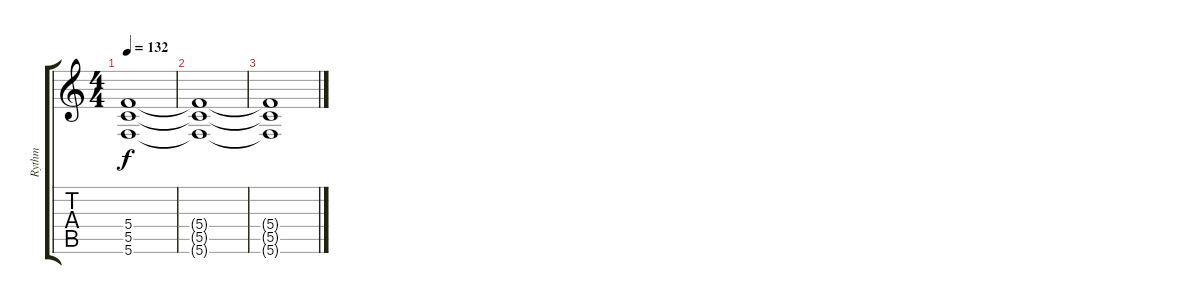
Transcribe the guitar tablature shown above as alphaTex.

\track ("Rythm" "Rythm") {instrument distortionguitar}
\staff {score tabs}
\tuning (D4 A3 F3 C3 G2 C2) {hide}
\ts (4 4)
\tempo 132
\clef g2
\ks c
(5.4{t} 5.5{t} 5.6{t}).1{dy f volume 0} |
(5.4{t} 5.5{t} 5.6{t}).1 |
(5.4{t} 5.5{t} 5.6{t}).1
